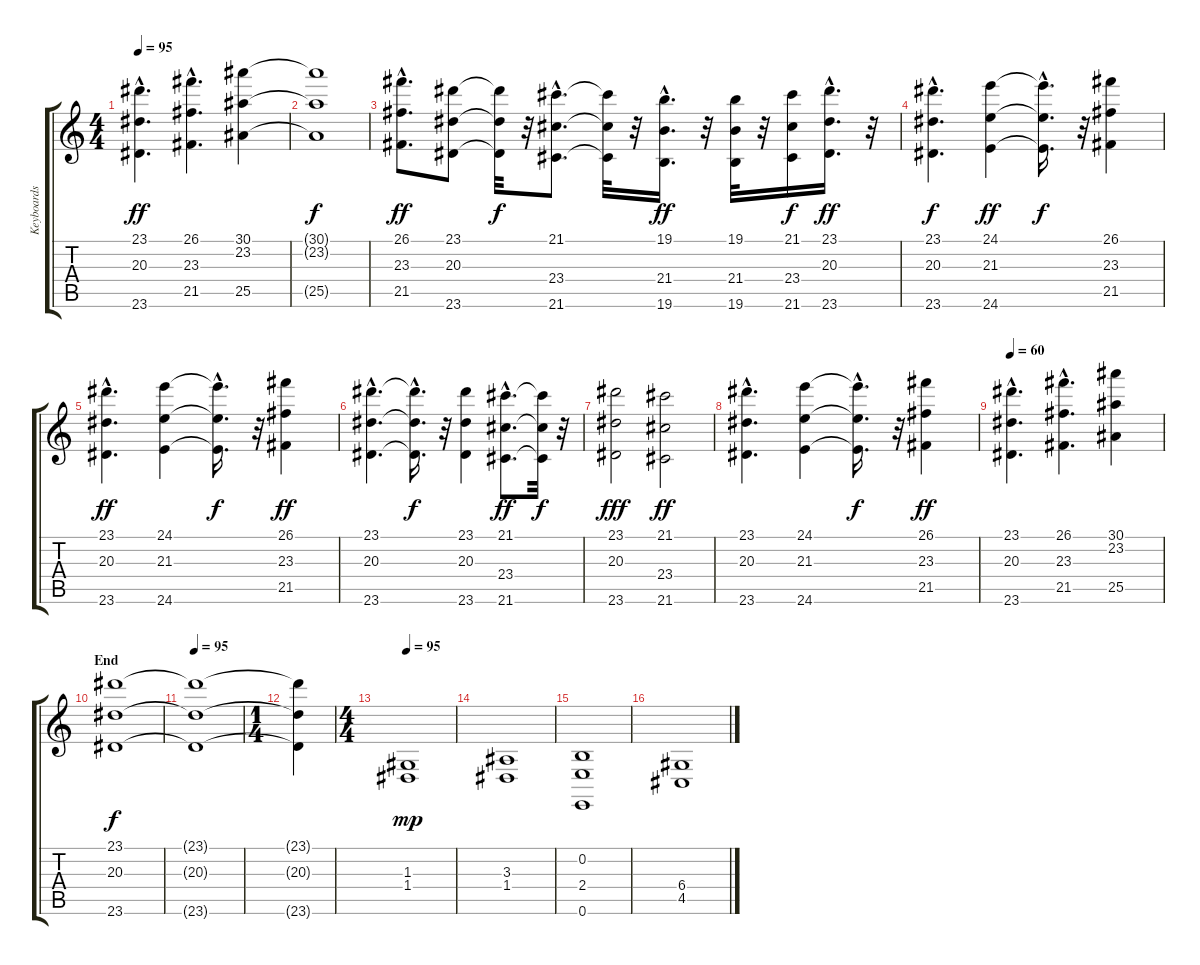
\track ("Keyboards" "Keyboards") {instrument stringensemble1}
\staff {score tabs}
\tuning (E4 B3 G3 D3 A2 E2) {hide}
\ts (4 4)
\tempo 95
\clef g2
\ks c
(23.1{hac} 20.3{hac} 23.6{hac}).4{d dy ff} (26.1{hac} 23.3{hac} 21.5{hac}).4{d} (30.1 23.2 25.5).4 |
(30.1{t} 23.2{t} 25.5{t}).1{dy f} |
(26.1{hac} 23.3{hac} 21.5{hac}).8{d dy ff} (23.1 20.3 23.6).8 (23.1{t} 20.3{t} 23.6{t}).32{dy f} r.32 (21.1{hac} 23.4{hac} 21.6{hac}).8{d} (21.1{t} 23.4{t} 21.6{t}).32 r.32 (19.1{hac} 21.4{hac} 19.6{hac}).16{d dy ff} r.32 (19.1 21.4 19.6).32 r.32 (21.1 23.4 21.6).16{dy f} (23.1{hac} 20.3{hac} 23.6{hac}).16{d dy ff} r.32 |
(23.1{hac} 20.3{hac} 23.6{hac}).4{d dy f} (24.1 21.3 24.6).4{dy ff} (24.1{hac t} 21.3{hac t} 24.6{hac t}).16{d dy f} r.32 (26.1 23.3 21.5).4 |
(23.1{hac} 20.3{hac} 23.6{hac}).4{d dy ff} (24.1 21.3 24.6).4 (24.1{hac t} 21.3{hac t} 24.6{hac t}).16{d dy f} r.32 (26.1 23.3 21.5).4{dy ff} |
(23.1{hac} 20.3{hac} 23.6{hac}).4{d} (23.1{hac t} 20.3{hac t} 23.6{hac t}).16{d dy f} r.32 (23.1 20.3 23.6).4 (21.1{hac} 23.4{hac} 21.6{hac}).8{d dy ff} (21.1{t} 23.4{t} 21.6{t}).32{dy f} r.32 |
(23.1 20.3 23.6).2{dy fff} (21.1 23.4 21.6).2{dy ff} |
(23.1{hac} 20.3{hac} 23.6{hac}).4{d} (24.1 21.3 24.6).4 (24.1{hac t} 21.3{hac t} 24.6{hac t}).16{d dy f} r.32 (26.1 23.3 21.5).4{dy ff} |
\tempo 60
(23.1{hac} 20.3{hac} 23.6{hac}).4{d} (26.1{hac} 23.3{hac} 21.5{hac}).4{d} (30.1 23.2 25.5).4 |
\section ("" "End")
(23.1 20.3 23.6).1{dy f} |
\tempo 95
(23.1{t} 20.3{t} 23.6{t}).1 |
\ts (1 4)
(23.1{t} 20.3{t} 23.6{t}).4 |
\ts (4 4)
\tempo 95
(1.3 1.4).1{dy mp volume 15 instrument stringensemble1} |
(3.3 1.4).1 |
(0.2 2.4 0.6).1 |
(6.4 4.5).1
